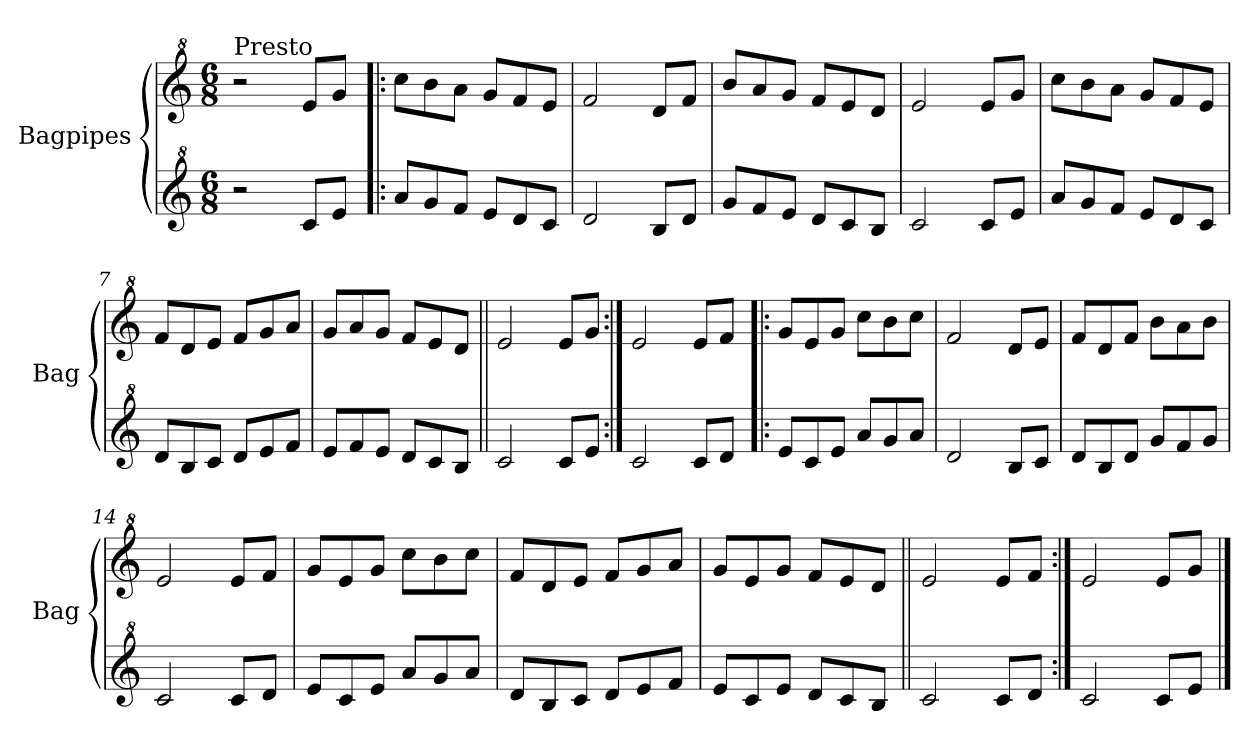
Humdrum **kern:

**kern	**kern
*part2	*part1
*staff2	*staff1
*I"Bagpipes	*I"Bagpipes
*I'Bag	*I'Bag
*clefG^2	*clefG^2
*k[]	*k[]
*C:	*C:
*M6/8	*M6/8
=1	=1
!	!LO:TX:a:t=Presto
2r	2r
8cc/L	8ee/L
8ee/J	8gg/J
=2!|:	=2!|:
8aa/L	8ccc\L
8gg/	8bb\
8ff/J	8aa\J
8ee/L	8gg/L
8dd/	8ff/
8cc/J	8ee/J
=3	=3
2dd/	2ff/
8b/L	8dd/L
8dd/J	8ff/J
=4	=4
8gg/L	8bb/L
8ff/	8aa/
8ee/J	8gg/J
8dd/L	8ff/L
8cc/	8ee/
8b/J	8dd/J
=5	=5
2cc/	2ee/
8cc/L	8ee/L
8ee/J	8gg/J
=6	=6
8aa/L	8ccc\L
8gg/	8bb\
8ff/J	8aa\J
8ee/L	8gg/L
8dd/	8ff/
8cc/J	8ee/J
=7	=7
8dd/L	8ff/L
8b/	8dd/
8cc/J	8ee/J
8dd/L	8ff/L
8ee/	8gg/
8ff/J	8aa/J
=8	=8
8ee/L	8gg/L
8ff/	8aa/
8ee/J	8gg/J
8dd/L	8ff/L
8cc/	8ee/
8b/J	8dd/J
!!LO:LB:g=z
=9||	=9||
2cc/	2ee/
8cc/L	8ee/L
8ee/J	8gg/J
=10:|!	=10:|!
2cc/	2ee/
8cc/L	8ee/L
8dd/J	8ff/J
=11!|:	=11!|:
8ee/L	8gg/L
8cc/	8ee/
8ee/J	8gg/J
8aa/L	8ccc\L
8gg/	8bb\
8aa/J	8ccc\J
=12	=12
2dd/	2ff/
8b/L	8dd/L
8cc/J	8ee/J
=13	=13
8dd/L	8ff/L
8b/	8dd/
8dd/J	8ff/J
8gg/L	8bb\L
8ff/	8aa\
8gg/J	8bb\J
=14	=14
2cc/	2ee/
8cc/L	8ee/L
8dd/J	8ff/J
=15	=15
8ee/L	8gg/L
8cc/	8ee/
8ee/J	8gg/J
8aa/L	8ccc\L
8gg/	8bb\
8aa/J	8ccc\J
=16	=16
8dd/L	8ff/L
8b/	8dd/
8cc/J	8ee/J
8dd/L	8ff/L
8ee/	8gg/
8ff/J	8aa/J
=17	=17
8ee/L	8gg/L
8cc/	8ee/
8ee/J	8gg/J
8dd/L	8ff/L
8cc/	8ee/
8b/J	8dd/J
!!LO:LB:g=z
=18||	=18||
2cc/	2ee/
8cc/L	8ee/L
8dd/J	8ff/J
=19:|!	=19:|!
2cc/	2ee/
8cc/L	8ee/L
8ee/J	8gg/J
==	==
*-	*-
